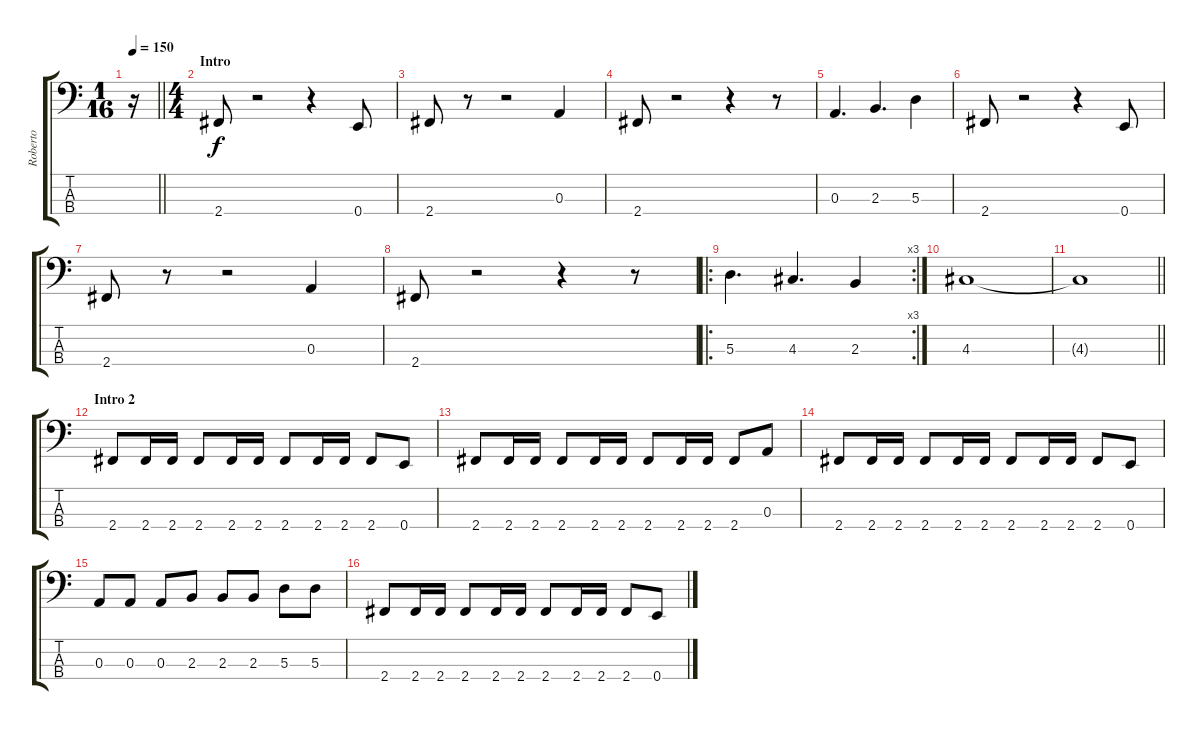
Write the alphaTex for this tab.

\track ("Roberto" "Roberto") {instrument electricbassfinger}
\staff {score tabs}
\tuning (G2 D2 A1 E1) {hide}
\ts (1 16)
\tempo 150
\clef f4
\barLineRight lightlight
\ks c
r.16{dy f instrument electricbassfinger} |
\ts (4 4)
\section ("" "Intro")
2.4.8 r.2 r.4 0.4.8 |
2.4.8 r.8 r.2 0.3.4 |
2.4.8 r.2 r.4 r.8 |
0.3.4{d} 2.3.4{d} 5.3.4 |
2.4.8 r.2 r.4 0.4.8 |
2.4.8 r.8 r.2 0.3.4 |
2.4.8 r.2 r.4 r.8 |
\ro
\rc 3
5.3.4{d} 4.3.4{d} 2.3.4 |
4.3.1 |
\barLineRight lightlight
4.3{t}.1 |
\section ("" "Intro 2")
2.4.8 2.4.16 2.4.16 2.4.8 2.4.16 2.4.16 2.4.8 2.4.16 2.4.16 2.4.8 0.4.8 |
2.4.8 2.4.16 2.4.16 2.4.8 2.4.16 2.4.16 2.4.8 2.4.16 2.4.16 2.4.8 0.3.8 |
2.4.8 2.4.16 2.4.16 2.4.8 2.4.16 2.4.16 2.4.8 2.4.16 2.4.16 2.4.8 0.4.8 |
0.3.8 0.3.8 0.3.8 2.3.8 2.3.8 2.3.8 5.3.8 5.3.8 |
2.4.8 2.4.16 2.4.16 2.4.8 2.4.16 2.4.16 2.4.8 2.4.16 2.4.16 2.4.8 0.4.8
